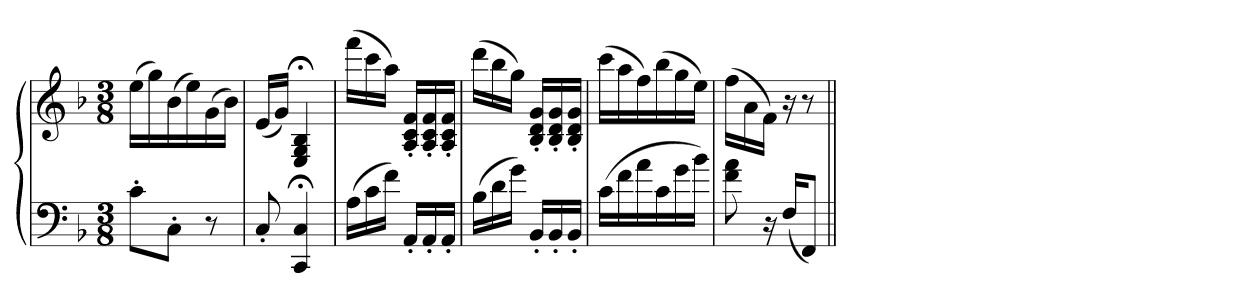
**kern	**kern
*part1	*part1
*staff2	*staff1
*clefF4	*clefG2
*k[b-]	*k[b-]
*F:	*F:
*M3/8	*M3/8
=	=
8c'L	(16eeLL
.	16gg)
8C'J	(16b-
.	16ee)
8r	(16g
.	16b-JJ)
=44	=44
8C'	(16eLL
.	16gJJ)
4CC;< 4C;<	4E;< 4G;< 4B-;<
=45	=45
(16ALL	(16fffLL
16c	16ccc
16fJJ)	16aaJJ)
16AA'LL	16A' 16c' 16f'LL
16AA'	16A' 16c' 16f'
16AA'JJ	16A' 16c' 16f'JJ
=46	=46
(16B-LL	(16dddLL
16d	16bb-
16gJJ)	16ggJJ)
16BB-'LL	16B-' 16d' 16g'LL
16BB-'	16B-' 16d' 16g'
16BB-'JJ	16B-' 16d' 16g'JJ
=47	=47
(16cLL	(16cccLL
16f	16aa
16a	16ff)
16c	(16bb-
16g	16gg
16b-JJ)	16eeJJ)
=48	=48
8f 8a	(16ffLL
.	16a
16r	16fJJ)
(16FKL	16r
8FFJ)	8r
=||	=||
*-	*-
